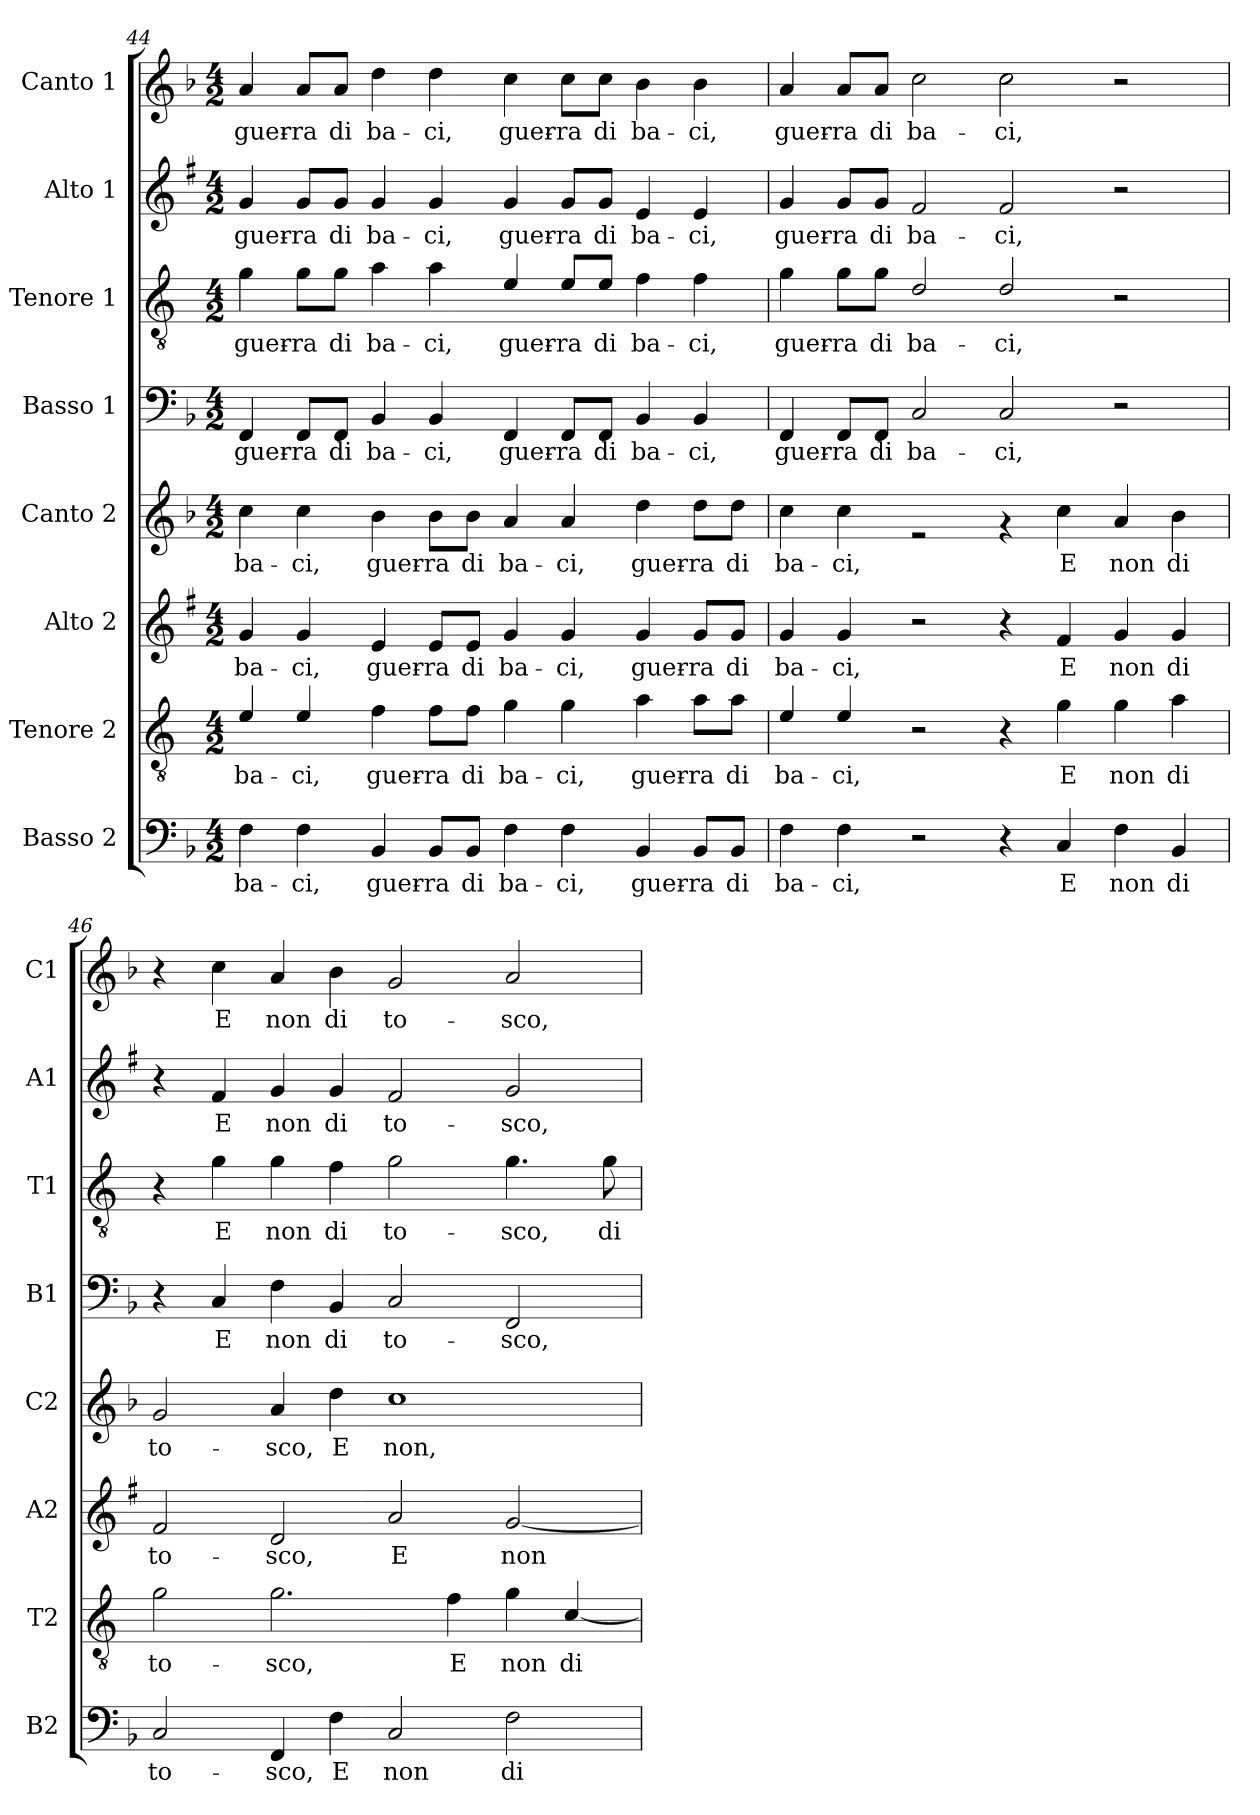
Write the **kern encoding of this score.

**kern	**text	**kern	**text	**kern	**text	**kern	**text	**kern	**text	**kern	**text	**kern	**text	**kern	**text
*part8	*part8	*part7	*part7	*part6	*part6	*part5	*part5	*part4	*part4	*part3	*part3	*part2	*part2	*part1	*part1
*staff8	*staff8	*staff7	*staff7	*staff6	*staff6	*staff5	*staff5	*staff4	*staff4	*staff3	*staff3	*staff2	*staff2	*staff1	*staff1
*I"Basso 2	*	*I"Tenore 2	*	*I"Alto 2	*	*I"Canto 2	*	*I"Basso 1	*	*I"Tenore 1	*	*I"Alto 1	*	*I"Canto 1	*
*I'B2	*	*I'T2	*	*I'A2	*	*I'C2	*	*I'B1	*	*I'T1	*	*I'A1	*	*I'C1	*
*clefF4	*	*clefGv2	*	*clefG2	*	*clefG2	*	*clefF4	*	*clefGv2	*	*clefG2	*	*clefG2	*
*	*	*ITrd4c7	*	*ITrd1c2	*	*	*	*	*	*ITrd4c7	*	*ITrd1c2	*	*	*
*k[b-]	*	*k[b-]	*	*k[b-]	*	*k[b-]	*	*k[b-]	*	*k[b-]	*	*k[b-]	*	*k[b-]	*
*F:	*	*F:	*	*F:	*	*F:	*	*F:	*	*F:	*	*F:	*	*F:	*
*M4/2	*	*M4/2	*	*M4/2	*	*M4/2	*	*M4/2	*	*M4/2	*	*M4/2	*	*M4/2	*
=44	=44	=44	=44	=44	=44	=44	=44	=44	=44	=44	=44	=44	=44	=44	=44
!	!LO:LY:b	!	!LO:LY:b	!	!LO:LY:b	!	!LO:LY:b	!	!LO:LY:b	!	!LO:LY:b	!	!LO:LY:b	!	!LO:LY:b
4F\	ba-	4A/	ba-	4f/	ba-	4cc\	ba-	4FF/	guer-	4c\	guer-	4f/	guer-	4a/	guer-
!	!LO:LY:b	!	!LO:LY:b	!	!LO:LY:b	!	!LO:LY:b	!	!LO:LY:b	!	!LO:LY:b	!	!LO:LY:b	!	!LO:LY:b
4F\	-ci,	4A/	-ci,	4f/	-ci,	4cc\	-ci,	8FF/L	-ra	8c\L	-ra	8f/L	-ra	8a/L	-ra
!	!	!	!	!	!	!	!	!	!LO:LY:b	!	!LO:LY:b	!	!LO:LY:b	!	!LO:LY:b
.	.	.	.	.	.	.	.	8FF/J	di	8c\J	di	8f/J	di	8a/J	di
!	!LO:LY:b	!	!LO:LY:b	!	!LO:LY:b	!	!LO:LY:b	!	!LO:LY:b	!	!LO:LY:b	!	!LO:LY:b	!	!LO:LY:b
4BB-/	guer-	4B-\	guer-	4d/	guer-	4b-\	guer-	4BB-/	ba-	4d\	ba-	4f/	ba-	4dd\	ba-
!	!LO:LY:b	!	!LO:LY:b	!	!LO:LY:b	!	!LO:LY:b	!	!LO:LY:b	!	!LO:LY:b	!	!LO:LY:b	!	!LO:LY:b
8BB-/L	-ra	8B-\L	-ra	8d/L	-ra	8b-\L	-ra	4BB-/	-ci,	4d\	-ci,	4f/	-ci,	4dd\	-ci,
!	!LO:LY:b	!	!LO:LY:b	!	!LO:LY:b	!	!LO:LY:b	!	!	!	!	!	!	!	!
8BB-/J	di	8B-\J	di	8d/J	di	8b-\J	di	.	.	.	.	.	.	.	.
!	!LO:LY:b	!	!LO:LY:b	!	!LO:LY:b	!	!LO:LY:b	!	!LO:LY:b	!	!LO:LY:b	!	!LO:LY:b	!	!LO:LY:b
4F\	ba-	4c\	ba-	4f/	ba-	4a/	ba-	4FF/	guer-	4A/	guer-	4f/	guer-	4cc\	guer-
!	!LO:LY:b	!	!LO:LY:b	!	!LO:LY:b	!	!LO:LY:b	!	!LO:LY:b	!	!LO:LY:b	!	!LO:LY:b	!	!LO:LY:b
4F\	-ci,	4c\	-ci,	4f/	-ci,	4a/	-ci,	8FF/L	-ra	8A/L	-ra	8f/L	-ra	8cc\L	-ra
!	!	!	!	!	!	!	!	!	!LO:LY:b	!	!LO:LY:b	!	!LO:LY:b	!	!LO:LY:b
.	.	.	.	.	.	.	.	8FF/J	di	8A/J	di	8f/J	di	8cc\J	di
!	!LO:LY:b	!	!LO:LY:b	!	!LO:LY:b	!	!LO:LY:b	!	!LO:LY:b	!	!LO:LY:b	!	!LO:LY:b	!	!LO:LY:b
4BB-/	guer-	4d\	guer-	4f/	guer-	4dd\	guer-	4BB-/	ba-	4B-\	ba-	4d/	ba-	4b-\	ba-
!	!LO:LY:b	!	!LO:LY:b	!	!LO:LY:b	!	!LO:LY:b	!	!LO:LY:b	!	!LO:LY:b	!	!LO:LY:b	!	!LO:LY:b
8BB-/L	-ra	8d\L	-ra	8f/L	-ra	8dd\L	-ra	4BB-/	-ci,	4B-\	-ci,	4d/	-ci,	4b-\	-ci,
!	!LO:LY:b	!	!LO:LY:b	!	!LO:LY:b	!	!LO:LY:b	!	!	!	!	!	!	!	!
8BB-/J	di	8d\J	di	8f/J	di	8dd\J	di	.	.	.	.	.	.	.	.
=45	=45	=45	=45	=45	=45	=45	=45	=45	=45	=45	=45	=45	=45	=45	=45
!	!LO:LY:b	!	!LO:LY:b	!	!LO:LY:b	!	!LO:LY:b	!	!LO:LY:b	!	!LO:LY:b	!	!LO:LY:b	!	!LO:LY:b
4F\	ba-	4A/	ba-	4f/	ba-	4cc\	ba-	4FF/	guer-	4c\	guer-	4f/	guer-	4a/	guer-
!	!LO:LY:b	!	!LO:LY:b	!	!LO:LY:b	!	!LO:LY:b	!	!LO:LY:b	!	!LO:LY:b	!	!LO:LY:b	!	!LO:LY:b
4F\	-ci,	4A/	-ci,	4f/	-ci,	4cc\	-ci,	8FF/L	-ra	8c\L	-ra	8f/L	-ra	8a/L	-ra
!	!	!	!	!	!	!	!	!	!LO:LY:b	!	!LO:LY:b	!	!LO:LY:b	!	!LO:LY:b
.	.	.	.	.	.	.	.	8FF/J	di	8c\J	di	8f/J	di	8a/J	di
!	!	!	!	!	!	!	!	!	!LO:LY:b	!	!LO:LY:b	!	!LO:LY:b	!	!LO:LY:b
2r	.	2r	.	2r	.	2rf	.	2C/	ba-	2G/	ba-	2e/	ba-	2cc\	ba-
!	!	!	!	!	!	!	!	!	!LO:LY:b	!	!LO:LY:b	!	!LO:LY:b	!	!LO:LY:b
4r	.	4r	.	4r	.	4rf	.	2C/	-ci,	2G/	-ci,	2e/	-ci,	2cc\	-ci,
!	!LO:LY:b	!	!LO:LY:b	!	!LO:LY:b	!	!LO:LY:b	!	!	!	!	!	!	!	!
4C/	E	4c\	E	4e/	E	4cc\	E	.	.	.	.	.	.	.	.
!	!LO:LY:b	!	!LO:LY:b	!	!LO:LY:b	!	!LO:LY:b	!	!	!	!	!	!	!	!
4F\	non	4c\	non	4f/	non	4a/	non	2r	.	2r	.	2r	.	2r	.
!	!LO:LY:b	!	!LO:LY:b	!	!LO:LY:b	!	!LO:LY:b	!	!	!	!	!	!	!	!
4BB-/	di	4d\	di	4f/	di	4b-\	di	.	.	.	.	.	.	.	.
!!LO:PB:g=z
=46	=46	=46	=46	=46	=46	=46	=46	=46	=46	=46	=46	=46	=46	=46	=46
!	!LO:LY:b	!	!LO:LY:b	!	!LO:LY:b	!	!LO:LY:b	!	!	!	!	!	!	!	!
2C/	to-	2c\	to-	2e/	to-	2g/	to-	4r	.	4r	.	4r	.	4r	.
!	!	!	!	!	!	!	!	!	!LO:LY:b	!	!LO:LY:b	!	!LO:LY:b	!	!LO:LY:b
.	.	.	.	.	.	.	.	4C/	E	4c\	E	4e/	E	4cc\	E
!	!LO:LY:b	!	!LO:LY:b	!	!LO:LY:b	!	!LO:LY:b	!	!LO:LY:b	!	!LO:LY:b	!	!LO:LY:b	!	!LO:LY:b
4FF/	-sco,	2.c\	-sco,	2c/	-sco,	4a/	-sco,	4F\	non	4c\	non	4f/	non	4a/	non
!	!LO:LY:b	!	!	!	!	!	!LO:LY:b	!	!LO:LY:b	!	!LO:LY:b	!	!LO:LY:b	!	!LO:LY:b
4F\	E	.	.	.	.	4dd\	E	4BB-/	di	4B-\	di	4f/	di	4b-\	di
!	!LO:LY:b	!	!	!	!LO:LY:b	!	!LO:LY:b	!	!LO:LY:b	!	!LO:LY:b	!	!LO:LY:b	!	!LO:LY:b
2C/	non	.	.	2g/	E	1cc	non,	2C/	to-	2c\	to-	2e/	to-	2g/	to-
!	!	!	!LO:LY:b	!	!	!	!	!	!	!	!	!	!	!	!
.	.	4B-\	E	.	.	.	.	.	.	.	.	.	.	.	.
!	!LO:LY:b	!	!LO:LY:b	!	!LO:LY:b	!	!	!	!LO:LY:b	!	!LO:LY:b	!	!LO:LY:b	!	!LO:LY:b
2F\	di	4c\	non	[2f/	non	.	.	2FF/	-sco,	4.c\	-sco,	2f/	-sco,	2a/	-sco,
!	!	!	!LO:LY:b	!	!	!	!	!	!	!	!	!	!	!	!
.	.	[4F/	di	.	.	.	.	.	.	.	.	.	.	.	.
!	!	!	!	!	!	!	!	!	!	!	!LO:LY:b	!	!	!	!
.	.	.	.	.	.	.	.	.	.	8c\	di	.	.	.	.
=	=	=	=	=	=	=	=	=	=	=	=	=	=	=	=
*-	*-	*-	*-	*-	*-	*-	*-	*-	*-	*-	*-	*-	*-	*-	*-
